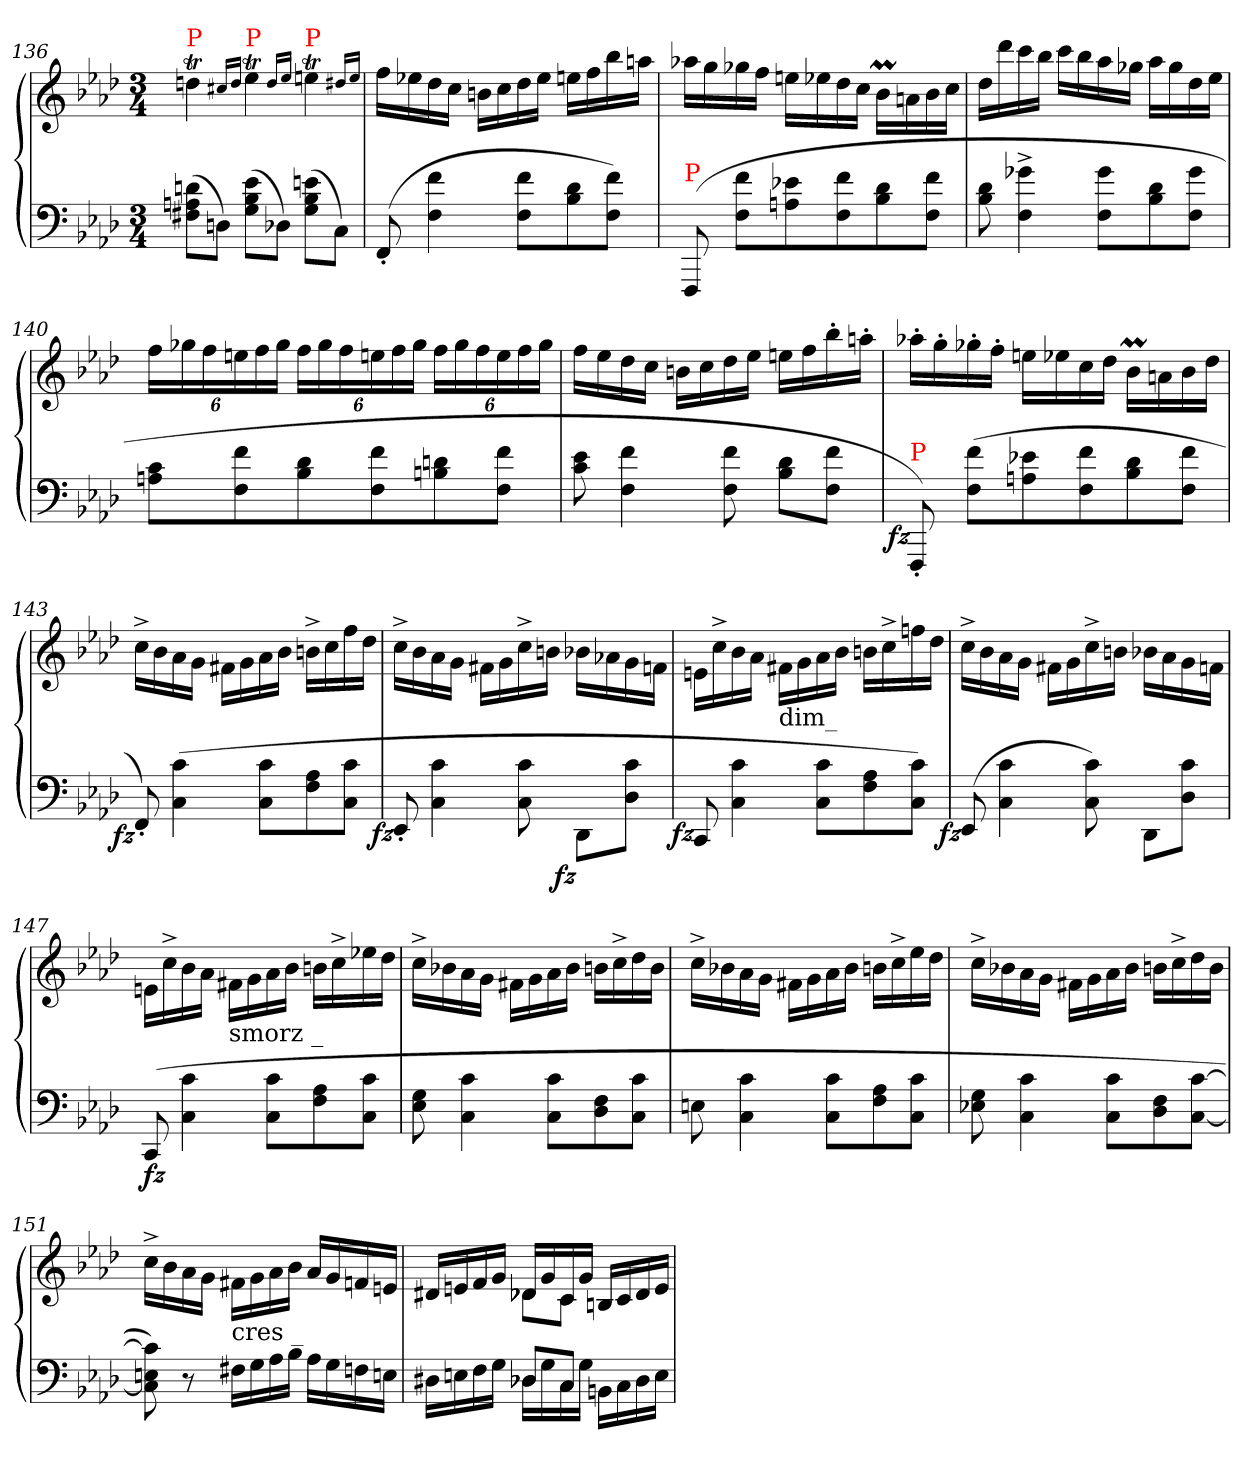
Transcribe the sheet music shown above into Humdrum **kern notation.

**kern	**kern	**dynam
*part1	*part1	*part1
*staff2	*staff1	*staff1/2
*clefF4	*clefG2	*
*k[b-e-a-d-]	*k[b-e-a-d-]	*
*M3/4	*M3/4	*
=136	=136	=136
!	!LO:TX:a:color=red:t=P	!
(>8dn 8An 8F#XL	4ddnt	.
8DnJ)	.	.
.	16qqcc#XTTT/LL	.
.	16qqdd/JJ	.
!	!LO:TX:a:color=red:t=P	!
(>8e- 8B- 8GL	4ee-T	.
8D-XJ)	.	.
.	16qqddTTT/LL	.
.	16qqee-/JJ	.
!	!LO:TX:a:color=red:t=P	!
(>8en 8B- 8GL	4eent	.
8CJ)	.	.
.	16qqdd#XTTT/LL	.
.	16qqee/JJ	.
=137	=137	=137
(>8FF'<	16ffLL	.
.	16ee-X	.
4f 4F	16dd-	.
.	16ccJJ	.
.	16bnLL	.
.	16cc	.
8f 8FL	16dd-	.
.	16ee-JJ	.
8d- 8B-	16eenLL	.
.	16ff	.
8f 8FJ)	16bb-	.
.	16aanJJ	.
=138	=138	=138
!LO:TX:a:color=red:t=P	!	!
(>8FFF	16aa-XLL	.
.	16gg	.
8f 8FL	16gg-X	.
.	16ffJJ	.
8e-X 8An	16eenLL	.
.	16ee-X	.
8f 8F	16dd-	.
.	16ccJJ	.
8d- 8B-	16b-MLL	.
.	16an	.
8f 8FJ	16b-	.
.	16ccJJ	.
=139	=139	=139
8d- 8B-	16dd-LL	.
.	16ddd-	.
4g-X^> 4F^>	16ccc	.
.	16bb-JJ	.
.	16cccLL	.
.	16bb-	.
8g- 8FL	16aa-	.
.	16gg-XJJ	.
8d- 8B-	16aa-LL	.
.	16gg-	.
8g- 8FJ	16dd-	.
.	16ee-JJ	.
=140	=140	=140
*	*Xbrackettup	*
8c 8AnL	24ffLL	.
.	24gg-X	.
.	24ff	.
8f 8F	24een	.
.	24ff	.
.	24gg-JJ	.
8d- 8B-	24ffLL	.
.	24gg-	.
.	24ff	.
8f 8F	24een	.
.	24ff	.
.	24gg-JJ	.
8dn 8Bn	24ffLL	.
.	24gg-	.
.	24ff	.
8f 8FJ	24ee	.
.	24ff	.
.	24gg-JJ	.
=141	=141	=141
8e- 8c	16ffLL	.
.	16ee-	.
4f 4F	16dd-	.
.	16ccJJ	.
.	16bnLL	.
.	16cc	.
8f 8F	16dd-	.
.	16ee-JJ	.
8d- 8B-L	16eenLL	.
.	16ff	.
8f 8FJ	16bb-'>	.
.	16aan'>JJ	.
=142	=142	=142
!LO:TX:a:color=red:t=P	!	!
!	!	!LO:DY:b=2:rj
8FFF'<)	16aa-X'>LL	fz
.	16gg'>	.
(>8f 8FL	16gg-X'>	.
.	16ff'>JJ	.
8e-X 8An	16eenLL	.
.	16ee-X	.
8f 8F	16cc	.
.	16dd-JJ	.
8d- 8B-	16b-MLL	.
.	16an	.
8f 8FJ	16b-	.
.	16dd-JJ	.
=143	=143	=143
!	!	!LO:DY:b=2:rj
8FF'<)	16cc^>\LL	fz
.	16b-	.
(>4c 4C	16a-	.
.	16gJJ	.
.	16f#X\LL	.
.	16g	.
8c 8CL	16a-	.
.	16b-JJ	.
8A- 8F	16bn^>LL	.
.	16cc	.
8c 8CJ	16ff	.
.	16dd-JJ	.
=144	=144	=144
!	!	!LO:DY:b=2:rj
8EE-'<	16cc^>\LL	fz
.	16b-	.
4c 4C	16a-	.
.	16gJJ	.
.	16f#X\LL	.
.	16g	.
8c 8C	16cc^>	.
.	16bnJJ	.
!	!	!LO:DY:b=2:rj
8DD-\L	16b-X\LL	fz
.	16a-X	.
8c 8D-J	16g	.
.	16fnJJ	.
=145	=145	=145
!	!	!LO:DY:b=2:rj
8CC	16en\LL	fz
.	16cc^>	.
4c 4C	16b-	.
.	16a-JJ	.
!	!LO:TX:b:t=dim_	!
.	16f#X\LL	.
.	16g	.
8c 8CL	16a-	.
.	16b-JJ	.
8A- 8F	16bnLL	.
.	16cc^>	.
8c 8CJ)	16ffn	.
.	16dd-JJ	.
=146	=146	=146
!	!	!LO:DY:b=2:rj
(>8EE-	16cc^>\LL	fz
.	16b-	.
4c 4C	16a-	.
.	16gJJ	.
.	16f#X\LL	.
.	16g	.
8c 8C)	16cc^>	.
.	16bnJJ	.
8DD-\L	16b-X\LL	.
.	16a-	.
8c 8D-J	16g	.
.	16fnJJ	.
=147	=147	=147
!	!	!LO:DY:b=2
(>8CC	16en\LL	fz
.	16cc^>	.
4c 4C	16b-	.
.	16a-JJ	.
!	!LO:TX:b:t=smorz _	!
.	16f#X\LL	.
.	16g	.
8c 8CL	16a-	.
.	16b-JJ	.
8A- 8F	16bnLL	.
.	16cc^>	.
8c 8CJ	16ee-X	.
.	16dd-JJ	.
=148	=148	=148
8G 8E-	16cc^\LL	.
.	16b-X	.
4c 4C	16a-	.
.	16gJJ	.
.	16f#X\LL	.
.	16g	.
8c 8CL	16a-	.
.	16b-JJ	.
8F 8D-	16bnLL	.
.	16cc^	.
8c 8CJ	16dd-	.
.	16bJJ	.
=149	=149	=149
8En	16cc^>\LL	.
.	16b-X	.
4c 4C	16a-	.
.	16gJJ	.
.	16f#X\LL	.
.	16g	.
8c 8CL	16a-	.
.	16b-JJ	.
8A- 8F	16bnLL	.
.	16cc^>	.
8c 8CJ	16ee-	.
.	16dd-JJ	.
=150	=150	=150
8G 8E-X	16cc^>\LL	.
.	16b-X	.
4c 4C	16a-	.
.	16gJJ	.
.	16f#X\LL	.
.	16g	.
8c 8CL	16a-	.
.	16b-JJ	.
8F 8D-	16bnLL	.
.	16cc^	.
[8c [8CJ	16dd-	.
.	16bJJ	.
=151	=151	=151
8c] 8En 8C])	16cc^>\LL	.
.	16b-	.
8r	16a-	.
.	16gJJ	.
!	!LO:TX:b:t=cres _	!
16F#XLL	16f#X\LL	.
16G	16g	.
16A-	16a-	.
16B-JJ	16b-JJ	.
16A-LL	16a-LL	.
16G	16g	.
16Fn	16fn	.
16EnJJ	16enJJ	.
=152	=152	=152
*^	*^	*
16D#XLL	4ryy	16d#XLL	4ryy	.
16En	.	16en	.	.
16F	.	16f	.	.
16GJJ	.	16gJJ	.	.
16D-XLL	8D-XL	16d-XLL	8d-XL	.
16G\	.	16g	.	.
16C	8C/J	16c	8cJ	.
16GJJ	.	16gJJ	.	.
16BBn\LL	4ryy	16BnLL	4ryy	.
16C	.	16c	.	.
16D-	.	16d-	.	.
16EJJ	.	16eJJ	.	.
*v	*v	*	*	*
*	*v	*v	*
=	=	=
*-	*-	*-
